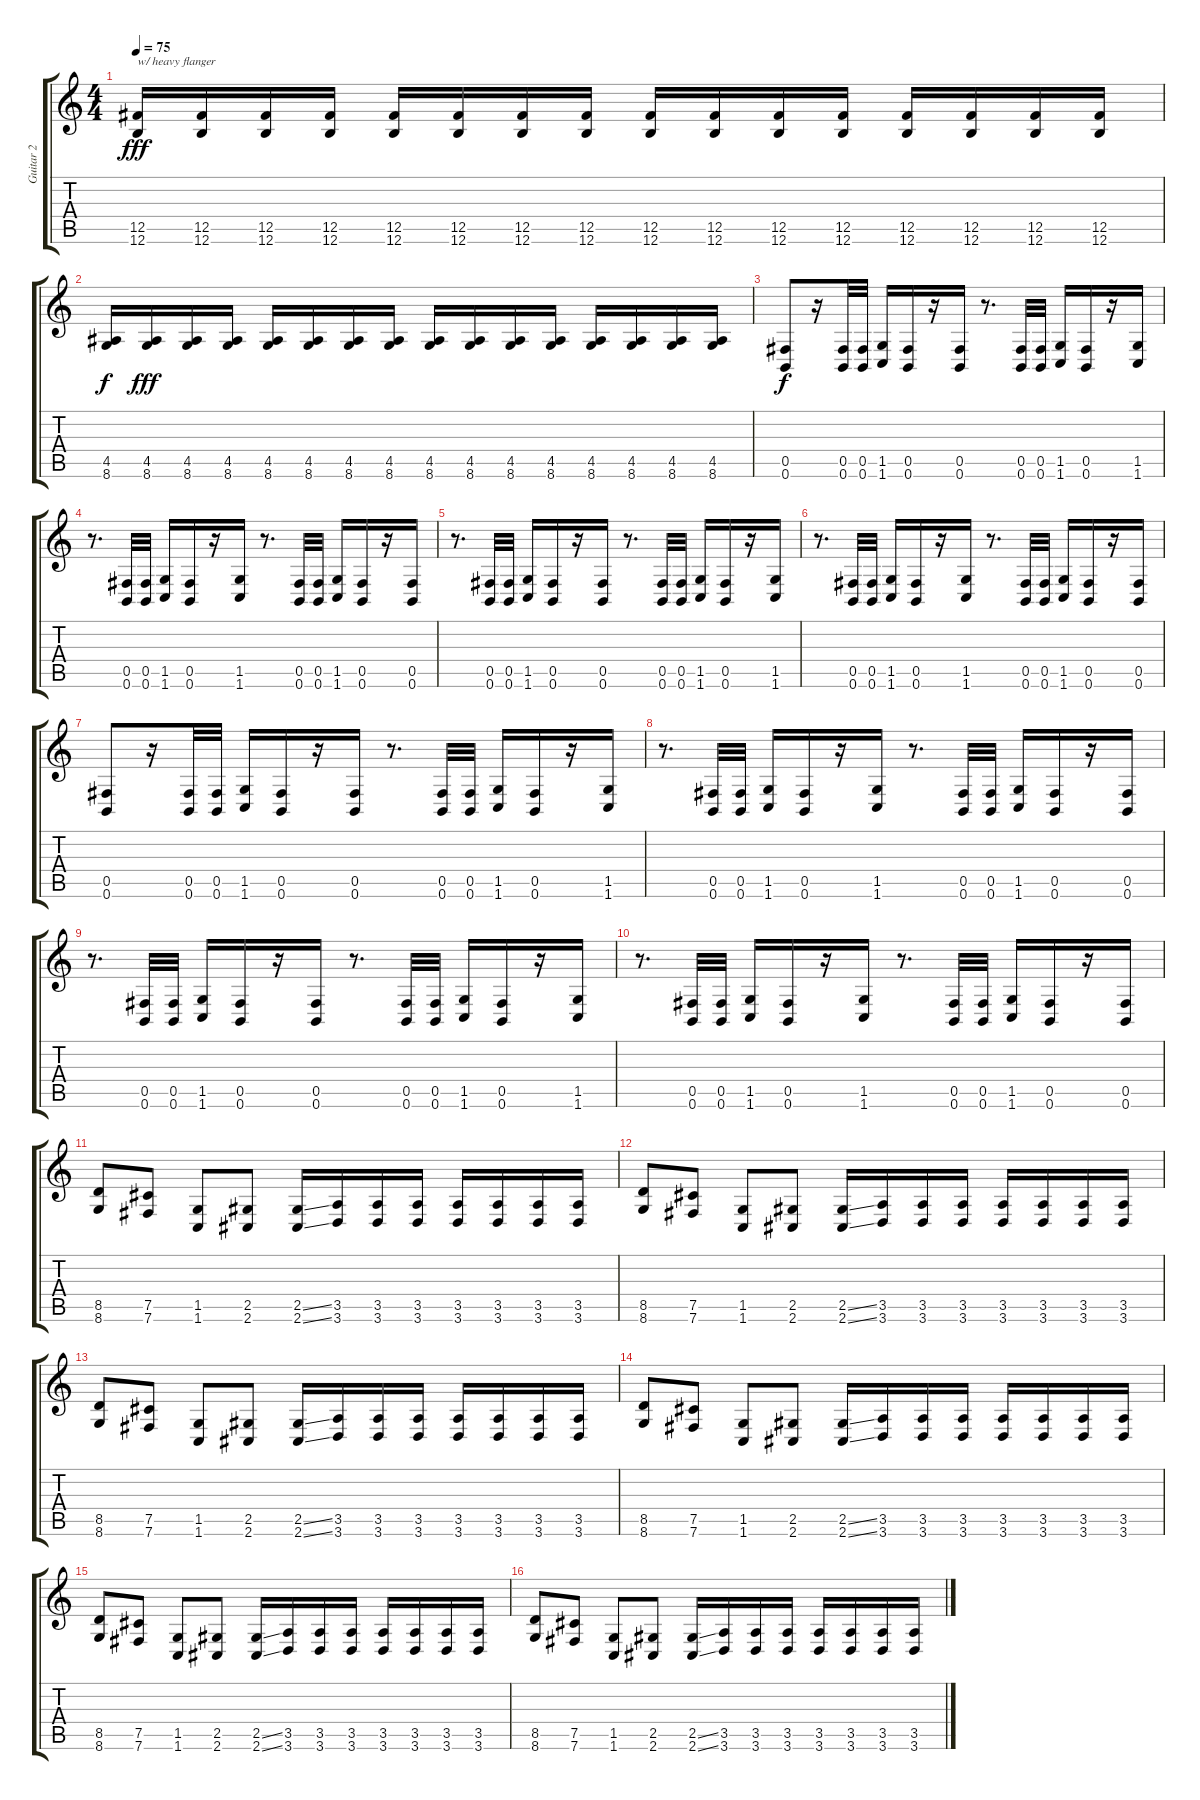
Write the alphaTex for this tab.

\track ("Guitar 2" "Guitar 2") {instrument overdrivenguitar}
\staff {score tabs}
\tuning (Db4 Ab3 E3 B2 Gb2 B1) {hide}
\ts (4 4)
\tempo 75
\clef g2
\ks c
(12.5 12.6).16{txt "w/ heavy flanger" dy fff} (12.5 12.6).16 (12.5 12.6).16 (12.5 12.6).16 (12.5 12.6).16 (12.5 12.6).16 (12.5 12.6).16 (12.5 12.6).16 (12.5 12.6).16 (12.5 12.6).16 (12.5 12.6).16 (12.5 12.6).16 (12.5 12.6).16 (12.5 12.6).16 (12.5 12.6).16 (12.5 12.6).16 |
(4.5 8.6).16{dy f} (4.5 8.6).16{dy fff} (4.5 8.6).16 (4.5 8.6).16 (4.5 8.6).16 (4.5 8.6).16 (4.5 8.6).16 (4.5 8.6).16 (4.5 8.6).16 (4.5 8.6).16 (4.5 8.6).16 (4.5 8.6).16 (4.5 8.6).16 (4.5 8.6).16 (4.5 8.6).16 (4.5 8.6).16 |
(0.5 0.6).8{dy f instrument distortionguitar} r.16 (0.5 0.6).32 (0.5 0.6).32 (1.5 1.6).16 (0.5 0.6).16 r.16 (0.5 0.6).16 r.8{d} (0.5 0.6).32 (0.5 0.6).32 (1.5 1.6).16 (0.5 0.6).16 r.16 (1.5 1.6).16 |
r.8{d} (0.5 0.6).32 (0.5 0.6).32 (1.5 1.6).16 (0.5 0.6).16 r.16 (1.5 1.6).16 r.8{d} (0.5 0.6).32 (0.5 0.6).32 (1.5 1.6).16 (0.5 0.6).16 r.16 (0.5 0.6).16 |
r.8{d} (0.5 0.6).32 (0.5 0.6).32 (1.5 1.6).16 (0.5 0.6).16 r.16 (0.5 0.6).16 r.8{d} (0.5 0.6).32 (0.5 0.6).32 (1.5 1.6).16 (0.5 0.6).16 r.16 (1.5 1.6).16 |
r.8{d} (0.5 0.6).32 (0.5 0.6).32 (1.5 1.6).16 (0.5 0.6).16 r.16 (1.5 1.6).16 r.8{d} (0.5 0.6).32 (0.5 0.6).32 (1.5 1.6).16 (0.5 0.6).16 r.16 (0.5 0.6).16 |
(0.5 0.6).8{instrument distortionguitar} r.16 (0.5 0.6).32 (0.5 0.6).32 (1.5 1.6).16 (0.5 0.6).16 r.16 (0.5 0.6).16 r.8{d} (0.5 0.6).32 (0.5 0.6).32 (1.5 1.6).16 (0.5 0.6).16 r.16 (1.5 1.6).16 |
r.8{d} (0.5 0.6).32 (0.5 0.6).32 (1.5 1.6).16 (0.5 0.6).16 r.16 (1.5 1.6).16 r.8{d} (0.5 0.6).32 (0.5 0.6).32 (1.5 1.6).16 (0.5 0.6).16 r.16 (0.5 0.6).16 |
r.8{d} (0.5 0.6).32 (0.5 0.6).32 (1.5 1.6).16 (0.5 0.6).16 r.16 (0.5 0.6).16 r.8{d} (0.5 0.6).32 (0.5 0.6).32 (1.5 1.6).16 (0.5 0.6).16 r.16 (1.5 1.6).16 |
r.8{d} (0.5 0.6).32 (0.5 0.6).32 (1.5 1.6).16 (0.5 0.6).16 r.16 (1.5 1.6).16 r.8{d} (0.5 0.6).32 (0.5 0.6).32 (1.5 1.6).16 (0.5 0.6).16 r.16 (0.5 0.6).16 |
(8.5 8.6).8 (7.5 7.6).8 (1.5 1.6).8 (2.5 2.6).8 (2.5{ss} 2.6{ss}).16 (3.5 3.6).16 (3.5 3.6).16 (3.5 3.6).16 (3.5 3.6).16 (3.5 3.6).16 (3.5 3.6).16 (3.5 3.6).16 |
(8.5 8.6).8 (7.5 7.6).8 (1.5 1.6).8 (2.5 2.6).8 (2.5{ss} 2.6{ss}).16 (3.5 3.6).16 (3.5 3.6).16 (3.5 3.6).16 (3.5 3.6).16 (3.5 3.6).16 (3.5 3.6).16 (3.5 3.6).16 |
(8.5 8.6).8 (7.5 7.6).8 (1.5 1.6).8 (2.5 2.6).8 (2.5{ss} 2.6{ss}).16 (3.5 3.6).16 (3.5 3.6).16 (3.5 3.6).16 (3.5 3.6).16 (3.5 3.6).16 (3.5 3.6).16 (3.5 3.6).16 |
(8.5 8.6).8 (7.5 7.6).8 (1.5 1.6).8 (2.5 2.6).8 (2.5{ss} 2.6{ss}).16 (3.5 3.6).16 (3.5 3.6).16 (3.5 3.6).16 (3.5 3.6).16 (3.5 3.6).16 (3.5 3.6).16 (3.5 3.6).16 |
(8.5 8.6).8 (7.5 7.6).8 (1.5 1.6).8 (2.5 2.6).8 (2.5{ss} 2.6{ss}).16 (3.5 3.6).16 (3.5 3.6).16 (3.5 3.6).16 (3.5 3.6).16 (3.5 3.6).16 (3.5 3.6).16 (3.5 3.6).16 |
(8.5 8.6).8 (7.5 7.6).8 (1.5 1.6).8 (2.5 2.6).8 (2.5{ss} 2.6{ss}).16 (3.5 3.6).16 (3.5 3.6).16 (3.5 3.6).16 (3.5 3.6).16 (3.5 3.6).16 (3.5 3.6).16 (3.5 3.6).16
